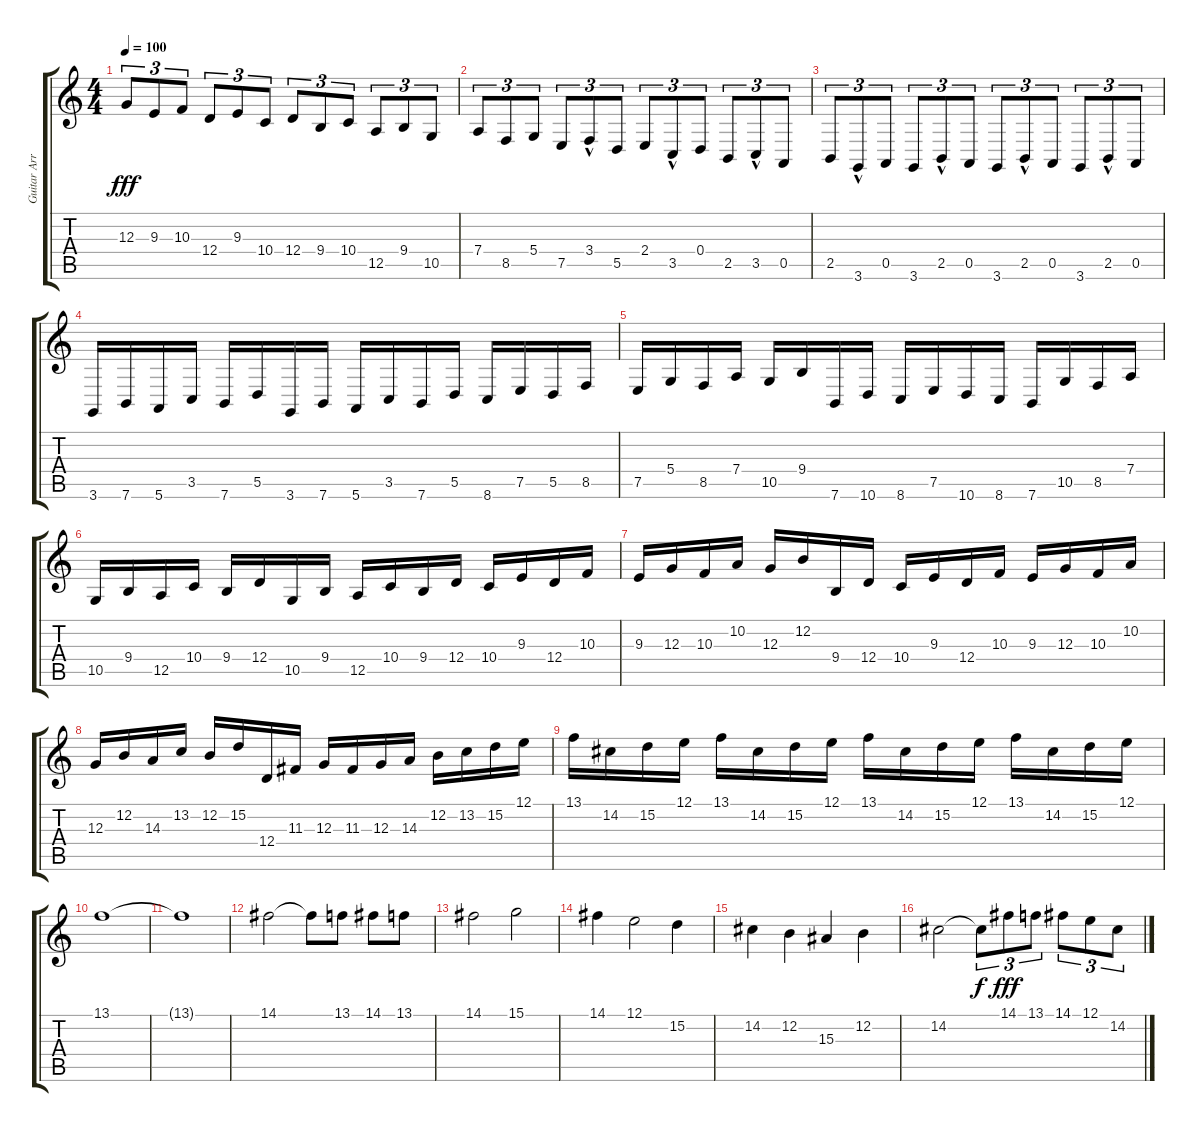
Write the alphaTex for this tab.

\track ("Guitar Arrangement" "Guitar Arr") {instrument violin}
\staff {score tabs}
\tuning (E4 B3 G3 D3 A2 E2) {hide}
\ts (4 4)
\tempo 100
\clef g2
\ks c
12.3.8{tu (3 2) dy fff} 9.3.8{tu (3 2)} 10.3.8{tu (3 2)} 12.4.8{tu (3 2)} 9.3.8{tu (3 2)} 10.4.8{tu (3 2)} 12.4.8{tu (3 2)} 9.4.8{tu (3 2)} 10.4.8{tu (3 2)} 12.5.8{tu (3 2)} 9.4.8{tu (3 2)} 10.5.8{tu (3 2)} |
7.4.8{tu (3 2)} 8.5.8{tu (3 2)} 5.4.8{tu (3 2)} 7.5.8{tu (3 2)} 3.4{hac}.8{tu (3 2)} 5.5.8{tu (3 2)} 2.4.8{tu (3 2)} 3.5{hac}.8{tu (3 2)} 0.4.8{tu (3 2)} 2.5.8{tu (3 2)} 3.5{hac}.8{tu (3 2)} 0.5.8{tu (3 2)} |
2.5.8{tu (3 2)} 3.6{hac}.8{tu (3 2)} 0.5.8{tu (3 2)} 3.6.8{tu (3 2)} 2.5{hac}.8{tu (3 2)} 0.5.8{tu (3 2)} 3.6.8{tu (3 2)} 2.5{hac}.8{tu (3 2)} 0.5.8{tu (3 2)} 3.6.8{tu (3 2)} 2.5{hac}.8{tu (3 2)} 0.5.8{tu (3 2)} |
3.6.16 7.6.16 5.6.16 3.5.16 7.6.16 5.5.16 3.6.16 7.6.16 5.6.16 3.5.16 7.6.16 5.5.16 8.6.16 7.5.16 5.5.16 8.5.16 |
7.5.16 5.4.16 8.5.16 7.4.16 10.5.16 9.4.16 7.6.16 10.6.16 8.6.16 7.5.16 10.6.16 8.6.16 7.6.16 10.5.16 8.5.16 7.4.16 |
10.5.16 9.4.16 12.5.16 10.4.16 9.4.16 12.4.16 10.5.16 9.4.16 12.5.16 10.4.16 9.4.16 12.4.16 10.4.16 9.3.16 12.4.16 10.3.16 |
9.3.16 12.3.16 10.3.16 10.2.16 12.3.16 12.2.16 9.4.16 12.4.16 10.4.16 9.3.16 12.4.16 10.3.16 9.3.16 12.3.16 10.3.16 10.2.16 |
12.3.16 12.2.16 14.3.16 13.2.16 12.2.16 15.2.16 12.4.16 11.3.16 12.3.16 11.3.16 12.3.16 14.3.16 12.2.16 13.2.16 15.2.16 12.1.16 |
13.1.16 14.2.16 15.2.16 12.1.16 13.1.16 14.2.16 15.2.16 12.1.16 13.1.16 14.2.16 15.2.16 12.1.16 13.1.16 14.2.16 15.2.16 12.1.16 |
13.1.1 |
13.1{t}.1 |
14.1.2 14.1{t}.8 13.1.8 14.1.8 13.1.8 |
14.1.2 15.1.2 |
14.1.4 12.1.2 15.2.4 |
14.2.4 12.2.4 15.3.4 12.2.4 |
14.2.2 14.2{t}.8{tu (3 2) dy f} 14.1.8{tu (3 2) dy fff} 13.1.8{tu (3 2)} 14.1.8{tu (3 2)} 12.1.8{tu (3 2)} 14.2.8{tu (3 2)}
